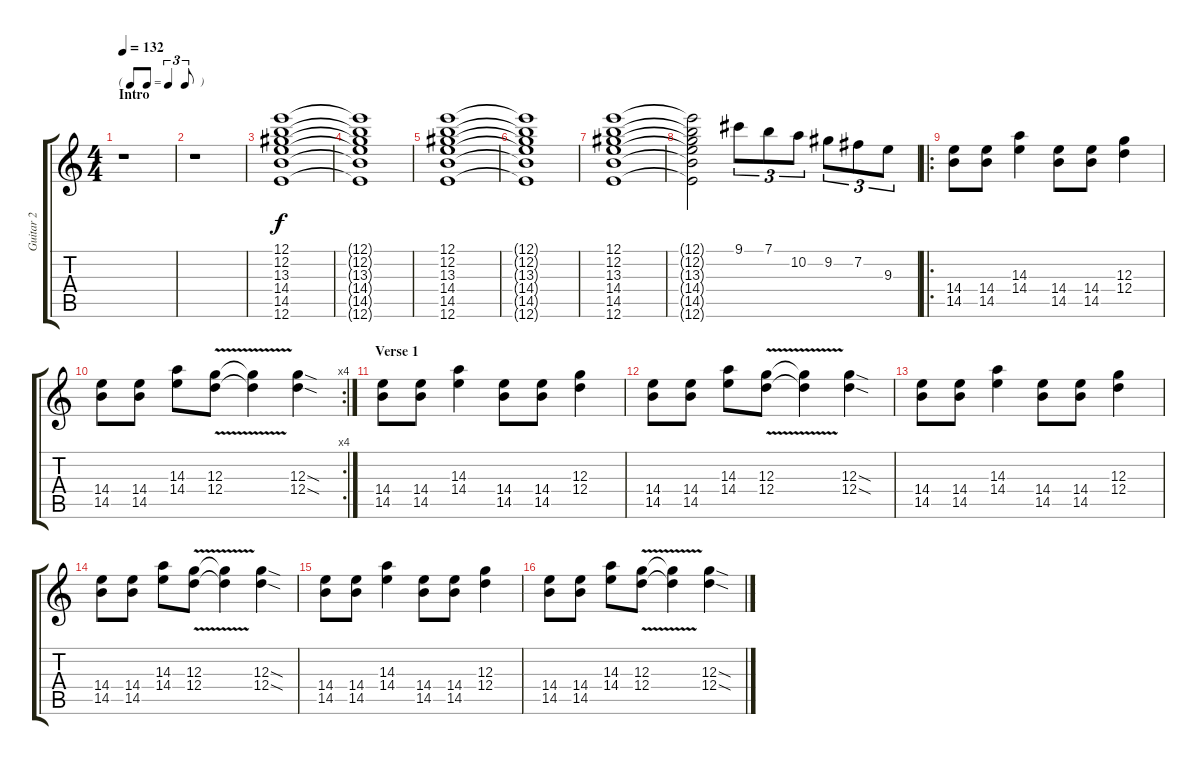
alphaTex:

\track ("Guitar 2" "Guitar 2") {instrument distortionguitar}
\staff {score tabs}
\tuning (E4 B3 G3 D3 A2 E2) {hide}
\ts (4 4)
\tf triplet8th
\section ("" "Intro")
\tempo 132
\clef g2
\ks c
r.1{dy f instrument distortionguitar} |
r.1 |
(12.1 12.2 13.3 14.4 14.5 12.6).1 |
(12.1{t} 12.2{t} 13.3{t} 14.4{t} 14.5{t} 12.6{t}).1 |
(12.1 12.2 13.3 14.4 14.5 12.6).1 |
(12.1{t} 12.2{t} 13.3{t} 14.4{t} 14.5{t} 12.6{t}).1 |
(12.1 12.2 13.3 14.4 14.5 12.6).1 |
(12.1{t} 12.2{t} 13.3{t} 14.4{t} 14.5{t} 12.6{t}).2 9.1.8{tu (3 2)} 7.1.8{tu (3 2)} 10.2.8{tu (3 2)} 9.2.8{tu (3 2)} 7.2.8{tu (3 2)} 9.3.8{tu (3 2)} |
\ro
(14.4 14.5).8 (14.4 14.5).8 (14.3 14.4).4 (14.4 14.5).8 (14.4 14.5).8 (12.3 12.4).4 |
\rc 4
(14.4 14.5).8 (14.4 14.5).8 (14.3 14.4).8 (12.3{v} 12.4{v}).8 (12.3{t} 12.4{t}).4 (12.3{sod} 12.4{sod}).4 |
\section ("" "Verse 1")
(14.4 14.5).8 (14.4 14.5).8 (14.3 14.4).4 (14.4 14.5).8 (14.4 14.5).8 (12.3 12.4).4 |
(14.4 14.5).8 (14.4 14.5).8 (14.3 14.4).8 (12.3{v} 12.4{v}).8 (12.3{t} 12.4{t}).4 (12.3{sod} 12.4{sod}).4 |
(14.4 14.5).8 (14.4 14.5).8 (14.3 14.4).4 (14.4 14.5).8 (14.4 14.5).8 (12.3 12.4).4 |
(14.4 14.5).8 (14.4 14.5).8 (14.3 14.4).8 (12.3{v} 12.4{v}).8 (12.3{t} 12.4{t}).4 (12.3{sod} 12.4{sod}).4 |
(14.4 14.5).8 (14.4 14.5).8 (14.3 14.4).4 (14.4 14.5).8 (14.4 14.5).8 (12.3 12.4).4 |
(14.4 14.5).8 (14.4 14.5).8 (14.3 14.4).8 (12.3{v} 12.4{v}).8 (12.3{t} 12.4{t}).4 (12.3{sod} 12.4{sod}).4
